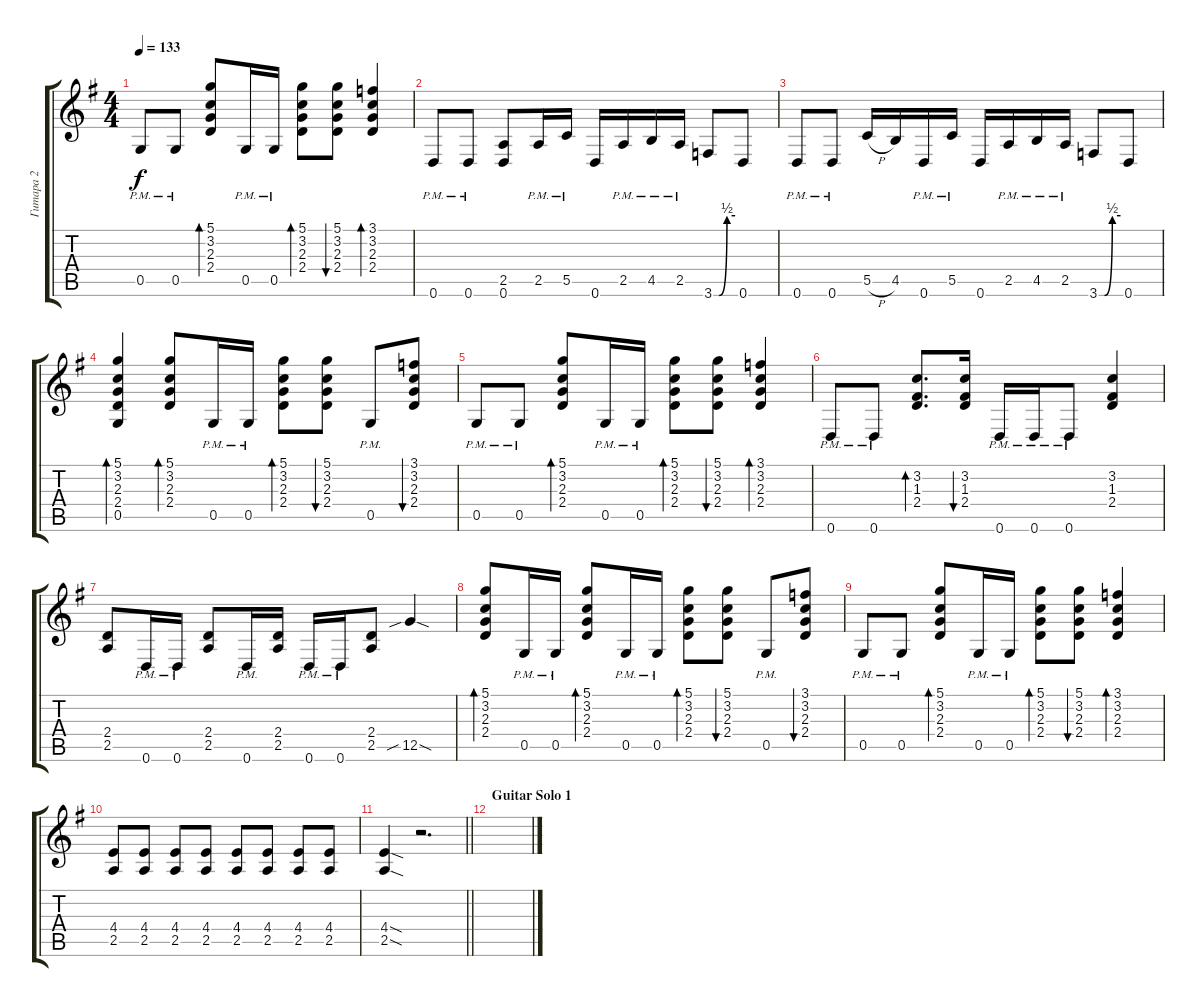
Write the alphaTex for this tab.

\track ("Гитара 2" "Гитара 2") {instrument distortionguitar}
\staff {score tabs}
\tuning (D4 A3 F3 C3 G2 D2) {hide}
\ts (4 4)
\tempo 133
\clef g2
\ks eminor
0.5{pm}.8{dy f} 0.5{pm}.8 (5.1 3.2 2.3 2.4).8{bd 60} 0.5{pm}.16 0.5{pm}.16 (5.1 3.2 2.3 2.4).8{bd 60} (5.1 3.2 2.3 2.4).8{bu 60} (3.1 3.2 2.3 2.4).4{bd 60} |
0.6{pm}.8 0.6{pm}.8 (2.5 0.6).8 2.5{pm}.16 5.5{pm}.16 0.6.16 2.5{pm}.16 4.5{pm}.16 2.5{pm}.16 3.6{be (custom 0 0 15 0 37 2 60 2)}.8 0.6.8 |
0.6{pm}.8 0.6{pm}.8 5.5{h}.16 4.5.16 0.6{pm}.16 5.5{pm}.16 0.6.16 2.5{pm}.16 4.5{pm}.16 2.5{pm}.16 3.6{be (custom 0 0 15 0 37 2 60 2)}.8 0.6.8 |
(5.1 3.2 2.3 2.4 0.5).4{bd 60} (5.1 3.2 2.3 2.4).8{bd 60} 0.5{pm}.16 0.5{pm}.16 (5.1 3.2 2.3 2.4).8{bd 60} (5.1 3.2 2.3 2.4).8{bu 60} 0.5{pm}.8 (3.1 3.2 2.3 2.4).8{bu 60} |
0.5{pm}.8 0.5{pm}.8 (5.1 3.2 2.3 2.4).8{bd 60} 0.5{pm}.16 0.5{pm}.16 (5.1 3.2 2.3 2.4).8{bd 60} (5.1 3.2 2.3 2.4).8{bu 60} (3.1 3.2 2.3 2.4).4{bd 60} |
0.6{pm}.8 0.6{pm}.8 (3.2 1.3 2.4).8{d bd 60} (3.2 1.3 2.4).16{bu 60} 0.6{pm}.16 0.6{pm}.16 0.6{pm}.8 (3.2 1.3 2.4).4 |
(2.4 2.5).8 0.6{pm}.16 0.6{pm}.16 (2.4 2.5).8 0.6{pm}.16 (2.4 2.5).16 0.6{pm}.16 0.6{pm}.16 (2.4 2.5).8 12.5{sib sod}.4 |
(5.1 3.2 2.3 2.4).8{bd 60} 0.5{pm}.16 0.5{pm}.16 (5.1 3.2 2.3 2.4).8{bd 60} 0.5{pm}.16 0.5{pm}.16 (5.1 3.2 2.3 2.4).8{bd 60} (5.1 3.2 2.3 2.4).8{bu 60} 0.5{pm}.8 (3.1 3.2 2.3 2.4).8{bu 60} |
0.5{pm}.8 0.5{pm}.8 (5.1 3.2 2.3 2.4).8{bd 60} 0.5{pm}.16 0.5{pm}.16 (5.1 3.2 2.3 2.4).8{bd 60} (5.1 3.2 2.3 2.4).8{bu 60} (3.1 3.2 2.3 2.4).4{bd 60} |
(4.4 2.5).8 (4.4 2.5).8 (4.4 2.5).8 (4.4 2.5).8 (4.4 2.5).8 (4.4 2.5).8 (4.4 2.5).8 (4.4 2.5).8 |
\barLineRight lightlight
(4.4{sod} 2.5{sod}).4 r.2{d} |
\section ("" "Guitar Solo 1")
